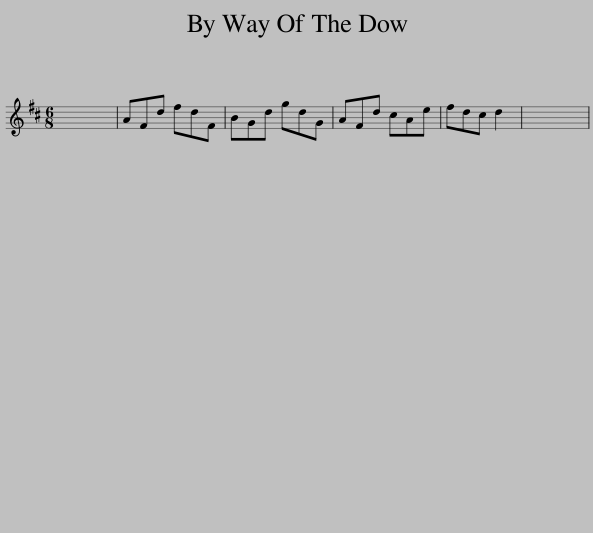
X:1
L:1/8
M:6/8
I:linebreak $
K:D
V:1 treble
V:1
 x6 | AFd fdF | BGd gdG | AFd cAe | fdc d2 | %5
 x6 | %6
